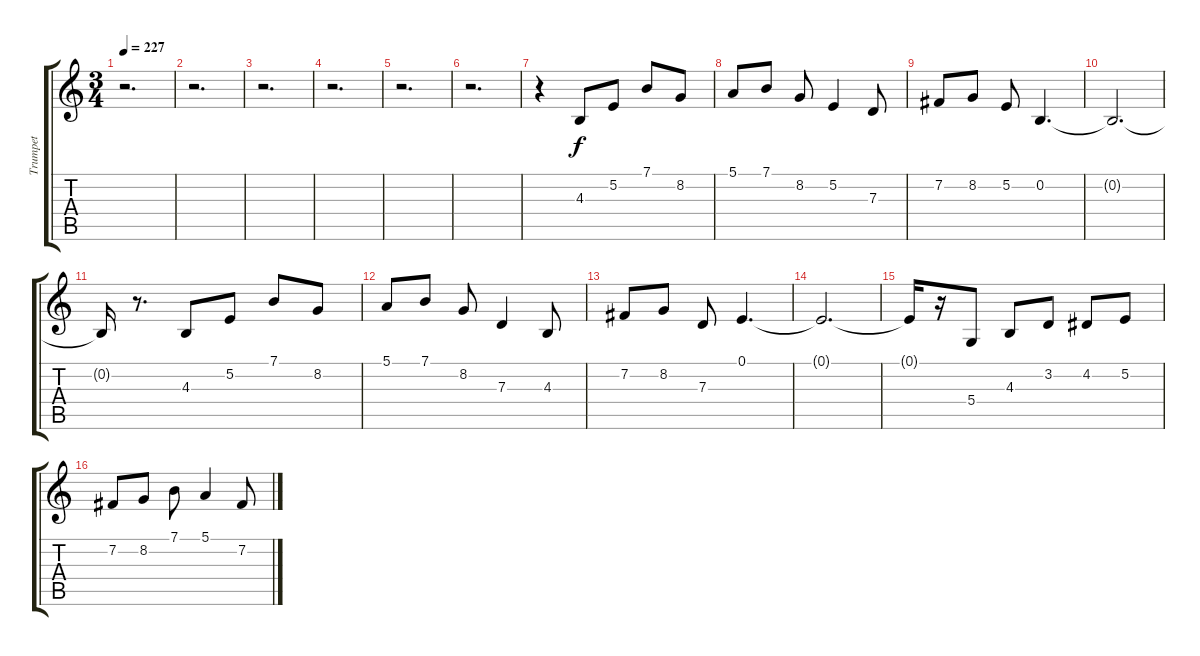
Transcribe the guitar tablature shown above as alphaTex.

\track ("Trumpet" "Trumpet") {instrument trumpet}
\staff {score tabs}
\tuning (E4 B3 G3 D3 A2 E2) {hide}
\ts (3 4)
\tempo 227
\clef g2
\ks c
r.2{d dy f} |
r.2{d} |
r.2{d} |
r.2{d} |
r.2{d} |
r.2{d} |
r.4 4.3.8 5.2.8 7.1.8 8.2.8 |
5.1.8 7.1.8 8.2.8 5.2.4 7.3.8 |
7.2.8 8.2.8 5.2.8 0.2.4{d} |
0.2{t}.2{d} |
0.2{t}.16 r.8{d} 4.3.8 5.2.8 7.1.8 8.2.8 |
5.1.8 7.1.8 8.2.8 7.3.4 4.3.8 |
7.2.8 8.2.8 7.3.8 0.1.4{d} |
0.1{t}.2{d} |
0.1{t}.16 r.16 5.4.8 4.3.8 3.2.8 4.2.8 5.2.8 |
7.2.8 8.2.8 7.1.8 5.1.4 7.2.8
